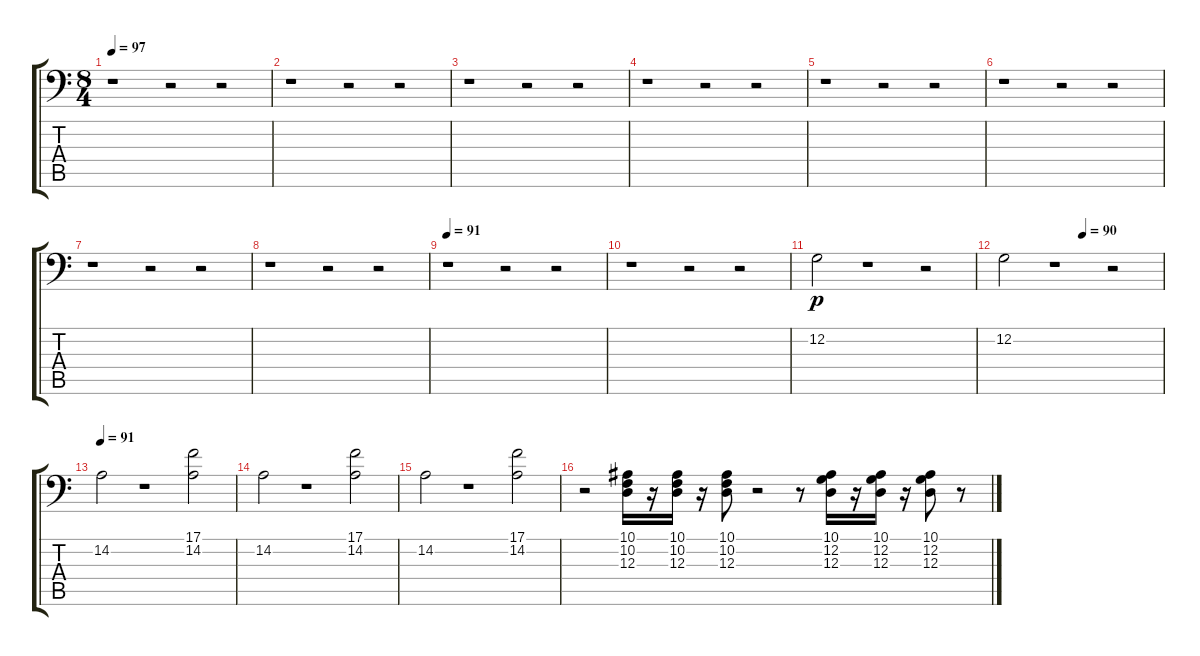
\track "" {instrument bassoon}
\staff {score tabs}
\tuning (C3 G2 D2 A1 E1 B0) {hide}
\ts (8 4)
\tempo 97
\clef f4
\ks c
r.1{dy ff} r.2 r.2 |
r.1 r.2 r.2 |
r.1 r.2 r.2 |
r.1 r.2 r.2 |
r.1 r.2 r.2 |
r.1 r.2 r.2 |
r.1 r.2 r.2 |
r.1 r.2 r.2 |
\tempo 91
r.1 r.2 r.2 |
r.1 r.2 r.2 |
12.2.2{dy p} r.1 r.2 |
\tempo (90 0.5)
12.2.2 r.1 r.2 |
\tempo 91
14.2.2 r.1 (17.1 14.2).2 |
14.2.2 r.1 (17.1 14.2).2 |
14.2.2 r.1 (17.1 14.2).2 |
r.2 (10.1 10.2 12.3).16 r.16 (10.1 10.2 12.3).16 r.16 (10.1 10.2 12.3).8 r.2 r.8 (10.1 12.2 12.3).16 r.16 (10.1 12.2 12.3).16 r.16 (10.1 12.2 12.3).8 r.8
